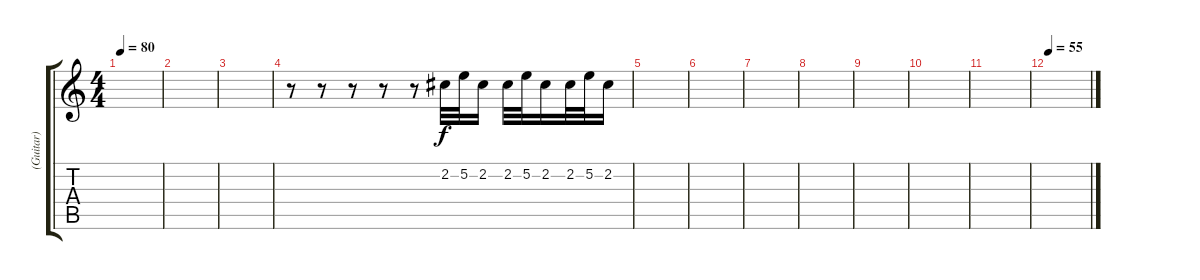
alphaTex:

\track ("(Guitar)" "(Guitar)") {instrument electricguitarjazz}
\staff {score tabs}
\tuning (E4 B3 G3 D3 A2 E2) {hide}
\ts (4 4)
\tempo 80
\clef g2
\ks c
|
|
|
r.8 r.8 r.8 r.8 r.8 2.2.32 5.2.32 2.2.16 2.2.32 5.2.32 2.2.16 2.2.32 5.2.32 2.2.16 |
|
|
|
|
|
|
|
\tempo 55
